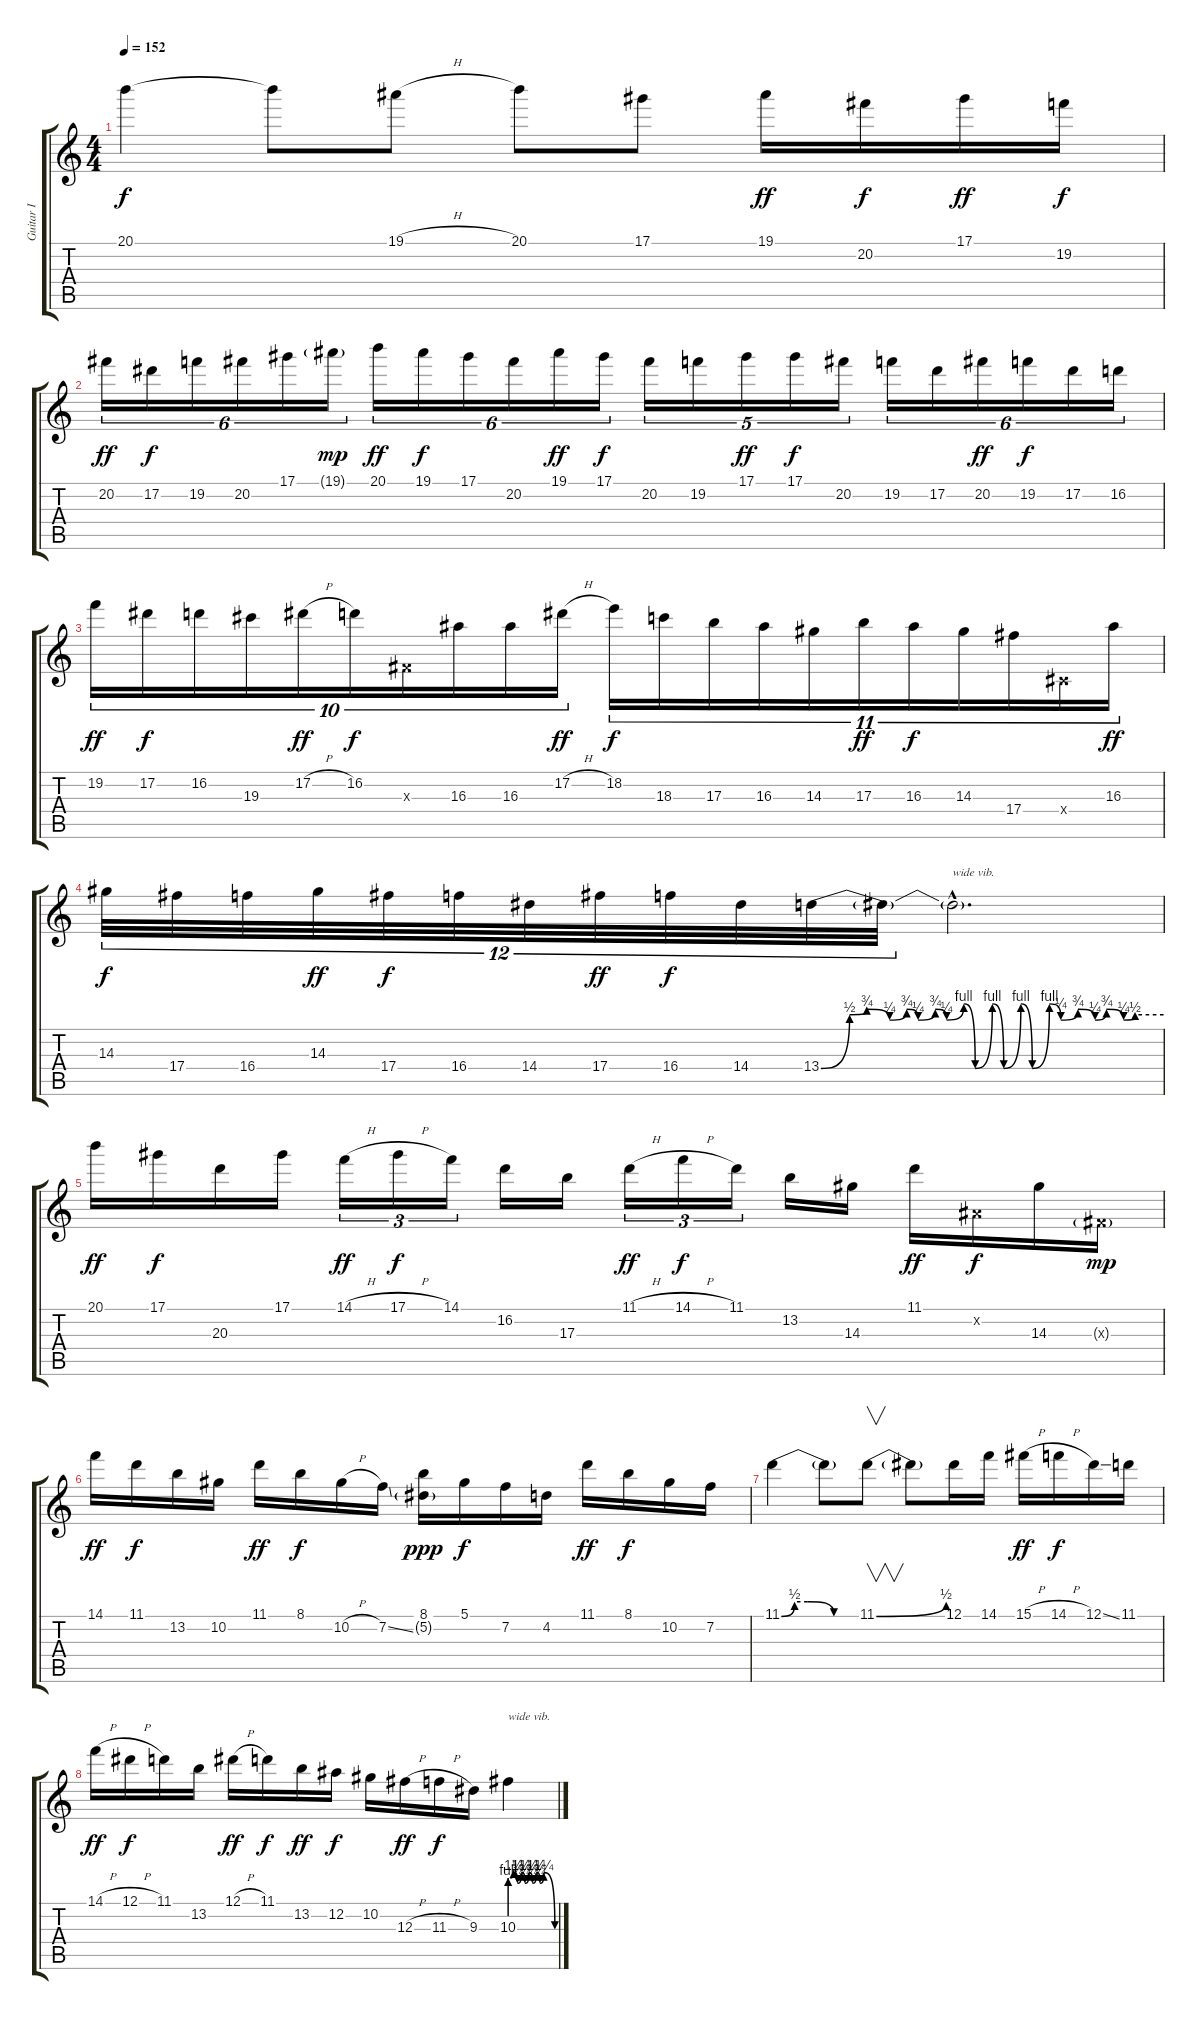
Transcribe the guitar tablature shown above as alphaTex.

\track ("Guitar I" "Guitar I") {instrument overdrivenguitar}
\staff {score tabs}
\tuning (Eb4 Bb3 Gb3 Db3 Ab2 Eb2) {hide}
\ts (4 4)
\tempo 152
\clef g2
\ks c
20.1{t}.4{dy f} 20.1{t}.8 19.1{h}.8 20.1.8 17.1.8 19.1.16{dy ff} 20.2.16{dy f} 17.1.16{dy ff} 19.2.16{dy f} |
20.2.16{tu (6 4) dy ff} 17.2.16{tu (6 4) dy f} 19.2.16{tu (6 4)} 20.2.16{tu (6 4)} 17.1.16{tu (6 4)} 19.1{g}.16{tu (6 4) dy mp} 20.1.16{tu (6 4) dy ff} 19.1.16{tu (6 4) dy f} 17.1.16{tu (6 4)} 20.2.16{tu (6 4)} 19.1.16{tu (6 4) dy ff} 17.1.16{tu (6 4) dy f} 20.2.16{tu (5 4)} 19.2.16{tu (5 4)} 17.1.16{tu (5 4) dy ff} 17.1.16{tu (5 4) dy f} 20.2.16{tu (5 4)} 19.2.16{tu (6 4)} 17.2.16{tu (6 4)} 20.2.16{tu (6 4) dy ff} 19.2.16{tu (6 4) dy f} 17.2.16{tu (6 4)} 16.2.16{tu (6 4)} |
19.2.16{tu (10 8) dy ff} 17.2.16{tu (10 8) dy f} 16.2.16{tu (10 8)} 19.3.16{tu (10 8)} 17.2{h}.16{tu (10 8) dy ff} 16.2.16{tu (10 8) dy f} 0.3{x}.16{tu (10 8)} 16.3.16{tu (10 8)} 16.3.16{tu (10 8)} 17.2{h}.16{tu (10 8) dy ff} 18.2.16{tu (11 8) dy f} 18.3.16{tu (11 8)} 17.3.16{tu (11 8)} 16.3.16{tu (11 8)} 14.3.16{tu (11 8)} 17.3.16{tu (11 8) dy ff} 16.3.16{tu (11 8) dy f} 14.3.16{tu (11 8)} 17.4.16{tu (11 8)} 0.4{x}.16{tu (11 8)} 16.3.16{tu (11 8) dy ff} |
14.3.32{tu (12 8) dy f} 17.4.32{tu (12 8)} 16.4.32{tu (12 8)} 14.3.32{tu (12 8) dy ff} 17.4.32{tu (12 8) dy f} 16.4.32{tu (12 8)} 14.4.32{tu (12 8)} 17.4.32{tu (12 8) dy ff} 16.4.32{tu (12 8) dy f} 14.4.32{tu (12 8)} 13.4{be (custom 0 0 5 2 8 3 12 1 15 3 17 1 20 3 22 1 25 4 27 0 30 4 32 0 35 4 37 0 40 4 42 1 45 3 48 1 50 3 53 1 55 2 60 2)}.32{tu (12 8)} 13.4{t}.32{tu (12 8)} 13.4{hac t}.2{d txt "wide vib."} |
20.1.16{dy ff} 17.1.16{dy f} 20.3.16 17.1.16 14.1{h}.16{tu (3 2) dy ff} 17.1{h}.16{tu (3 2) dy f} 14.1.16{tu (3 2)} 16.2.16 17.3.16 11.1{h}.16{tu (3 2) dy ff} 14.1{h}.16{tu (3 2) dy f} 11.1.16{tu (3 2)} 13.2.16 14.3.16 11.1.16{dy ff} 0.2{x}.16{dy f} 14.3.16 0.3{g x}.16{dy mp} |
14.1.16{dy ff} 11.1.16{dy f} 13.2.16 10.2.16 11.1.16{dy ff} 8.1.16{dy f} 10.2{h}.16 7.2{ss}.16 (8.1 5.2{g}).16{dy ppp} 5.1.16{dy f} 7.2.16 4.2.16 11.1.16{dy ff} 8.1.16{dy f} 10.2.16 7.2.16 |
11.1{be (custom 0 0 10 2 20 2 40 0 60 0)}.4 11.1{t}.8 11.1{be (bend 0 0 60 2)}.8{v} 11.1{t}.8 12.1.16 14.1.16 15.1{h}.16{dy ff} 14.1{h}.16{dy f} 12.1{ss}.16 11.1.16 |
14.1{h}.16{dy ff} 12.1{h}.16{dy f} 11.1.16 13.2.16 12.1{h}.16{dy ff} 11.1.16{dy f} 13.2.16{dy ff} 12.2.16{dy f} 10.2.16 12.3{h}.16{dy ff} 11.3{h}.16{dy f} 9.3.16 10.3{be (custom 0 4 5 5 10 3 15 5 20 3 25 5 30 3 35 5 40 3 45 5 60 0)}.4{txt "wide vib."}
